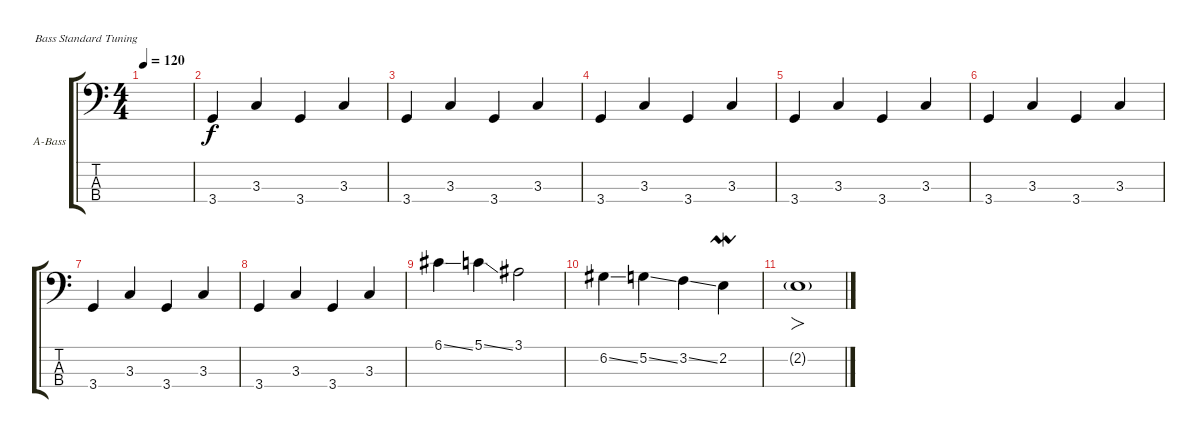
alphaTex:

\defaultSystemsLayout 4
\bracketExtendMode groupsimilarinstruments
\firstSystemTrackNameOrientation horizontal
\otherSystemsTrackNameOrientation horizontal
\track ("Acoustic Bass" "A-Bass") {instrument acousticbass}
\staff {score tabs}
\tuning (G2 D2 A1 E1)
\ts (4 4)
\tempo 120
\clef f4
\ks c
|
3.4.4 3.3.4 3.4.4 3.3.4 |
3.4.4 3.3.4 3.4.4 3.3.4 |
3.4.4 3.3.4 3.4.4 3.3.4 |
3.4.4 3.3.4 3.4.4 3.3.4 |
3.4.4 3.3.4 3.4.4 3.3.4 |
3.4.4 3.3.4 3.4.4 3.3.4 |
3.4.4 3.3.4 3.4.4 3.3.4 |
6.1{ss}.4 5.1{ss}.4 3.1.2 |
6.2{ss}.4 5.2{ss}.4 3.2{ss}.4 2.2{lmordent}.4 |
2.2{g}.1{fo}
